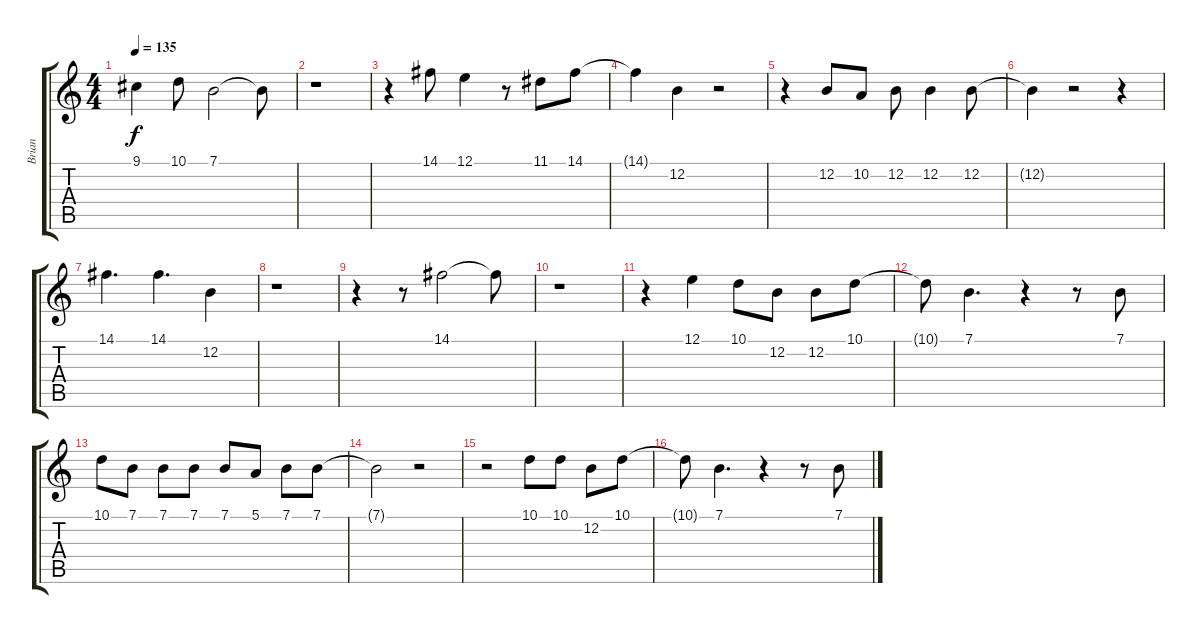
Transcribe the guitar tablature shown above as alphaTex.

\track ("Brian " "Brian ") {instrument fx8scifi}
\staff {score tabs}
\tuning (E4 B3 G3 D3 A2 E2) {hide}
\ts (4 4)
\tempo 135
\clef g2
\ks c
9.1.4{dy f} 10.1.8 7.1.2 7.1{t}.8 |
r.1 |
r.4 14.1.8 12.1.4 r.8 11.1.8 14.1.8 |
14.1{t}.4 12.2.4 r.2 |
r.4 12.2.8 10.2.8 12.2.8 12.2.4 12.2.8 |
12.2{t}.4 r.2 r.4 |
14.1.4{d} 14.1.4{d} 12.2.4 |
r.1 |
r.4 r.8 14.1.2 14.1{t}.8 |
r.1 |
r.4 12.1.4 10.1.8 12.2.8 12.2.8 10.1.8 |
10.1{t}.8 7.1.4{d} r.4 r.8 7.1.8 |
10.1.8 7.1.8 7.1.8 7.1.8 7.1.8 5.1.8 7.1.8 7.1.8 |
7.1{t}.2 r.2 |
r.2 10.1.8 10.1.8 12.2.8 10.1.8 |
10.1{t}.8 7.1.4{d} r.4 r.8 7.1.8
